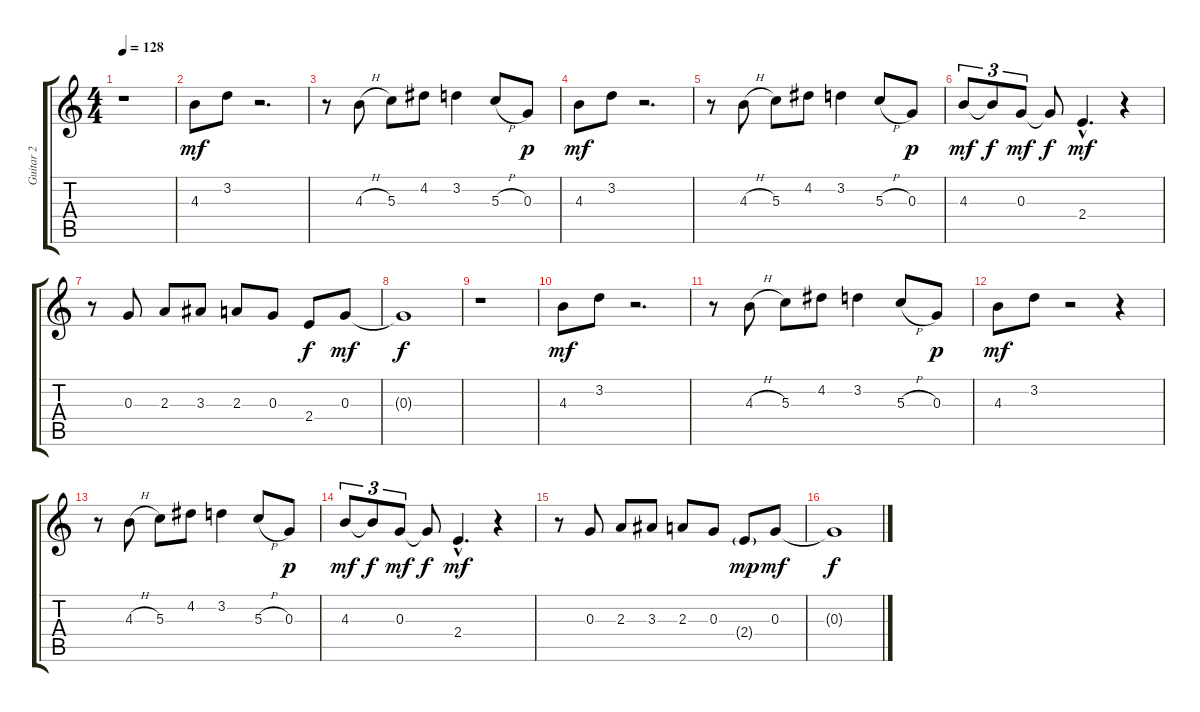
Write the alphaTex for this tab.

\track ("Guitar 2" "Guitar 2") {instrument electricguitarjazz}
\staff {score tabs}
\tuning (E4 B3 G3 D3 A2 E2) {hide}
\ts (4 4)
\tempo 128
\clef g2
\ks c
r.1{dy mf instrument electricguitarjazz} |
4.3.8 3.2.8 r.2{d} |
r.8 4.3{h}.8 5.3.8 4.2.8 3.2.4 5.3{h}.8 0.3.8{dy p} |
4.3.8{dy mf} 3.2.8 r.2{d} |
r.8 4.3{h}.8 5.3.8 4.2.8 3.2.4 5.3{h}.8 0.3.8{dy p} |
4.3.8{tu (3 2) dy mf} 4.3{t}.8{tu (3 2) dy f} 0.3.8{tu (3 2) dy mf} 0.3{t}.8{dy f} 2.4{hac}.4{d dy mf} r.4 |
r.8 0.3.8 2.3.8 3.3.8 2.3.8 0.3.8 2.4.8{dy f} 0.3.8{dy mf} |
0.3{t}.1{dy f} |
r.1 |
4.3.8{dy mf} 3.2.8 r.2{d} |
r.8 4.3{h}.8 5.3.8 4.2.8 3.2.4 5.3{h}.8 0.3.8{dy p} |
4.3.8{dy mf} 3.2.8 r.2 r.4 |
r.8 4.3{h}.8 5.3.8 4.2.8 3.2.4 5.3{h}.8 0.3.8{dy p} |
4.3.8{tu (3 2) dy mf} 4.3{t}.8{tu (3 2) dy f} 0.3.8{tu (3 2) dy mf} 0.3{t}.8{dy f} 2.4{hac}.4{d dy mf} r.4 |
r.8 0.3.8 2.3.8 3.3.8 2.3.8 0.3.8 2.4{g}.8{dy mp} 0.3.8{dy mf} |
0.3{t}.1{dy f}
